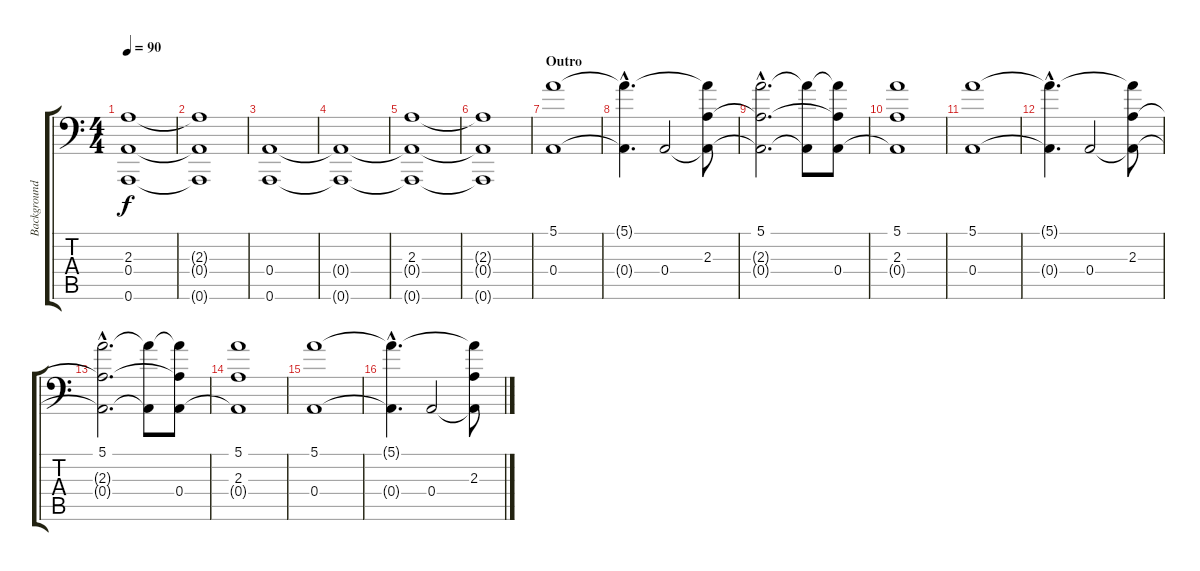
\track ("Background" "Background") {instrument stringensemble2}
\staff {score tabs}
\tuning (E4 B3 G3 A2 E2 A1) {hide}
\ts (4 4)
\tempo 90
\clef f4
\ks c
(2.3 0.4{t} 0.6{t}).1{dy f} |
(2.3{t} 0.4{t} 0.6{t}).1 |
(0.4 0.6).1 |
(0.4{t} 0.6{t}).1 |
(2.3 0.4{t} 0.6{t}).1 |
(2.3{t} 0.4{t} 0.6{t}).1 |
\section ("" "Outro")
(5.1 0.4).1{instrument seashore} |
(5.1{hac t} 0.4{hac t}).4{d} 0.4.2 (5.1{t} 2.3 0.4{t}).8 |
(5.1{hac} 2.3{hac t} 0.4{hac t}).2{d} (5.1{t} 0.4{t}).8 (5.1{t} 2.3{t} 0.4).8 |
(5.1 2.3 0.4{t}).1 |
(5.1 0.4).1 |
(5.1{hac t} 0.4{hac t}).4{d} 0.4.2 (5.1{t} 2.3 0.4{t}).8 |
(5.1{hac} 2.3{hac t} 0.4{hac t}).2{d} (5.1{t} 0.4{t}).8 (5.1{t} 2.3{t} 0.4).8 |
(5.1 2.3 0.4{t}).1 |
(5.1 0.4).1 |
(5.1{hac t} 0.4{hac t}).4{d} 0.4.2 (5.1{t} 2.3 0.4{t}).8
